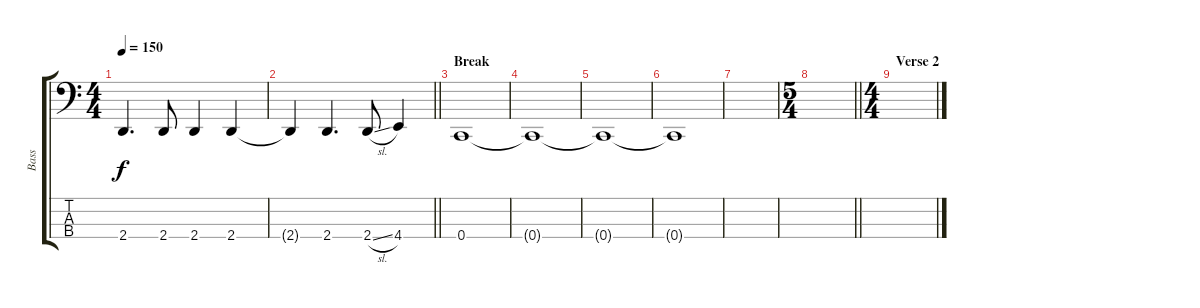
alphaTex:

\track ("Bass" "Bass") {instrument electricbassfinger}
\staff {score tabs}
\tuning (F2 C2 G1 C1) {hide}
\ts (4 4)
\tempo 150
\clef f4
\ks c
2.4.4{d dy f} 2.4.8 2.4.4 2.4.4 |
\barLineRight lightlight
2.4{t}.4 2.4.4{d} 2.4{sl}.8 4.4.4 |
\section ("" "Break")
0.4.1 |
0.4{t}.1 |
0.4{t}.1 |
0.4{t}.1 |
|
\ts (5 4)
\barLineRight lightlight
|
\ts (4 4)
\section ("" "Verse 2")
